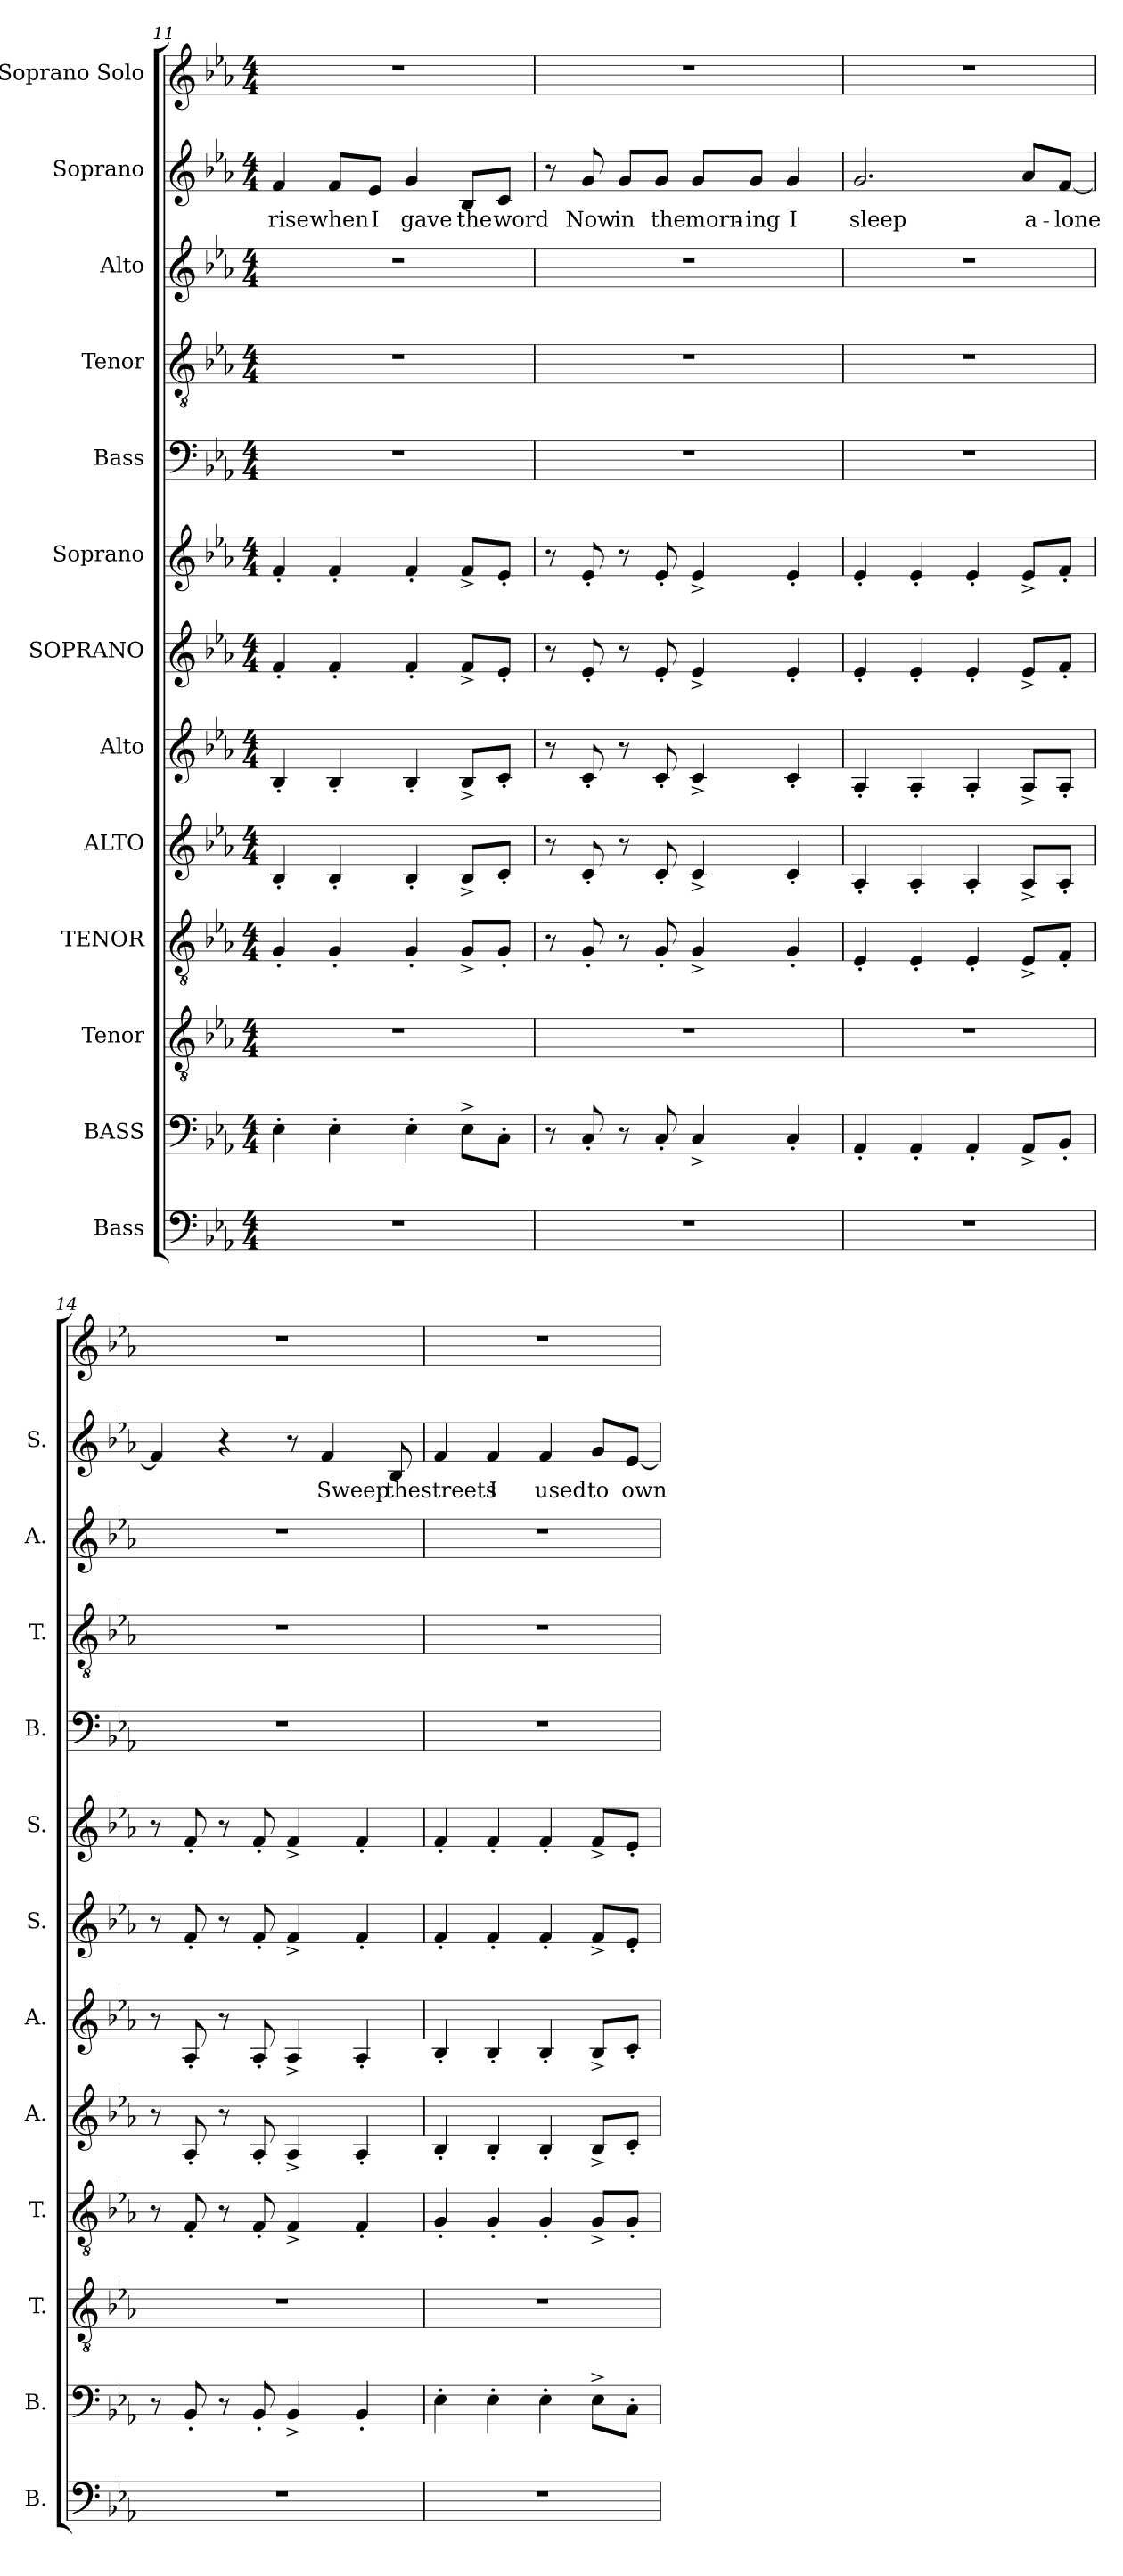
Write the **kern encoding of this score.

**kern	**kern	**kern	**kern	**kern	**kern	**kern	**kern	**kern	**kern	**kern	**kern	**text	**kern
*part13	*part12	*part11	*part10	*part9	*part8	*part7	*part6	*part5	*part4	*part3	*part2	*part2	*part1
*staff13	*staff12	*staff11	*staff10	*staff9	*staff8	*staff7	*staff6	*staff5	*staff4	*staff3	*staff2	*staff2	*staff1
*I"Bass	*I"BASS	*I"Tenor	*I"TENOR	*I"ALTO	*I"Alto	*I"SOPRANO	*I"Soprano	*I"Bass	*I"Tenor	*I"Alto	*I"Soprano	*	*I"Soprano Solo
*I'B.	*I'B.	*I'T.	*I'T.	*I'A.	*I'A.	*I'S.	*I'S.	*I'B.	*I'T.	*I'A.	*I'S.	*	*
*clefF4	*clefF4	*clefGv2	*clefGv2	*clefG2	*clefG2	*clefG2	*clefG2	*clefF4	*clefGv2	*clefG2	*clefG2	*	*clefG2
*	*	*ITrd7c12	*ITrd7c12	*	*	*	*	*	*ITrd7c12	*	*	*	*
*k[b-e-a-]	*k[b-e-a-]	*k[b-e-a-]	*k[b-e-a-]	*k[b-e-a-]	*k[b-e-a-]	*k[b-e-a-]	*k[b-e-a-]	*k[b-e-a-]	*k[b-e-a-]	*k[b-e-a-]	*k[b-e-a-]	*	*k[b-e-a-]
*M4/4	*M4/4	*M4/4	*M4/4	*M4/4	*M4/4	*M4/4	*M4/4	*M4/4	*M4/4	*M4/4	*M4/4	*	*M4/4
=11	=11	=11	=11	=11	=11	=11	=11	=11	=11	=11	=11	=11	=11
1r	4E-'\	1r	4GG'/	4B-'/	4B-'/	4f'/	4f'/	1r	1r	1r	4f/	rise	1r
.	4E-'\	.	4GG'/	4B-'/	4B-'/	4f'/	4f'/	.	.	.	8f/L	when	.
.	.	.	.	.	.	.	.	.	.	.	8e-/J	I	.
.	4E-'\	.	4GG'/	4B-'/	4B-'/	4f'/	4f'/	.	.	.	4g/	gave	.
.	8E-^\L	.	8GG^/L	8B-^/L	8B-^/L	8f^/L	8f^/L	.	.	.	8B-/L	the	.
.	8C'\J	.	8GG'/J	8c'/J	8c'/J	8e-'/J	8e-'/J	.	.	.	8c/J	word	.
=12	=12	=12	=12	=12	=12	=12	=12	=12	=12	=12	=12	=12	=12
1r	8r	1r	8r	8r	8r	8r	8r	1r	1r	1r	8r	.	1r
.	8C'/	.	8GG'/	8c'/	8c'/	8e-'/	8e-'/	.	.	.	8g/	Now	.
.	8r	.	8r	8r	8r	8r	8r	.	.	.	8g/L	in	.
.	8C'/	.	8GG'/	8c'/	8c'/	8e-'/	8e-'/	.	.	.	8g/J	the	.
.	4C^/	.	4GG^/	4c^/	4c^/	4e-^/	4e-^/	.	.	.	8g/L	morn-	.
.	.	.	.	.	.	.	.	.	.	.	8g/J	-ing	.
.	4C'/	.	4GG'/	4c'/	4c'/	4e-'/	4e-'/	.	.	.	4g/	I	.
=13	=13	=13	=13	=13	=13	=13	=13	=13	=13	=13	=13	=13	=13
1r	4AA-'/	1r	4EE-'/	4A-'/	4A-'/	4e-'/	4e-'/	1r	1r	1r	2.g/	sleep	1r
.	4AA-'/	.	4EE-'/	4A-'/	4A-'/	4e-'/	4e-'/	.	.	.	.	.	.
.	4AA-'/	.	4EE-'/	4A-'/	4A-'/	4e-'/	4e-'/	.	.	.	.	.	.
.	8AA-^/L	.	8EE-^/L	8A-^/L	8A-^/L	8e-^/L	8e-^/L	.	.	.	8a-/L	a-	.
.	8BB-'/J	.	8FF'/J	8A-'/J	8A-'/J	8f'/J	8f'/J	.	.	.	[8f/J	-lone	.
!!LO:PB:g=z
=14	=14	=14	=14	=14	=14	=14	=14	=14	=14	=14	=14	=14	=14
1r	8r	1r	8r	8r	8r	8r	8r	1r	1r	1r	4f/]	.	1r
.	8BB-'/	.	8FF'/	8A-'/	8A-'/	8f'/	8f'/	.	.	.	.	.	.
.	8r	.	8r	8r	8r	8r	8r	.	.	.	4r	.	.
.	8BB-'/	.	8FF'/	8A-'/	8A-'/	8f'/	8f'/	.	.	.	.	.	.
.	4BB-^/	.	4FF^/	4A-^/	4A-^/	4f^/	4f^/	.	.	.	8r	.	.
.	.	.	.	.	.	.	.	.	.	.	4f/	Sweep	.
.	4BB-'/	.	4FF'/	4A-'/	4A-'/	4f'/	4f'/	.	.	.	.	.	.
.	.	.	.	.	.	.	.	.	.	.	8B-/	the	.
=15	=15	=15	=15	=15	=15	=15	=15	=15	=15	=15	=15	=15	=15
1r	4E-'\	1r	4GG'/	4B-'/	4B-'/	4f'/	4f'/	1r	1r	1r	4f/	streets	1r
.	4E-'\	.	4GG'/	4B-'/	4B-'/	4f'/	4f'/	.	.	.	4f/	I	.
.	4E-'\	.	4GG'/	4B-'/	4B-'/	4f'/	4f'/	.	.	.	4f/	used	.
.	8E-^\L	.	8GG^/L	8B-^/L	8B-^/L	8f^/L	8f^/L	.	.	.	8g/L	to	.
.	8C'\J	.	8GG'/J	8c'/J	8c'/J	8e-'/J	8e-'/J	.	.	.	[8e-/J	own	.
=	=	=	=	=	=	=	=	=	=	=	=	=	=
*-	*-	*-	*-	*-	*-	*-	*-	*-	*-	*-	*-	*-	*-
